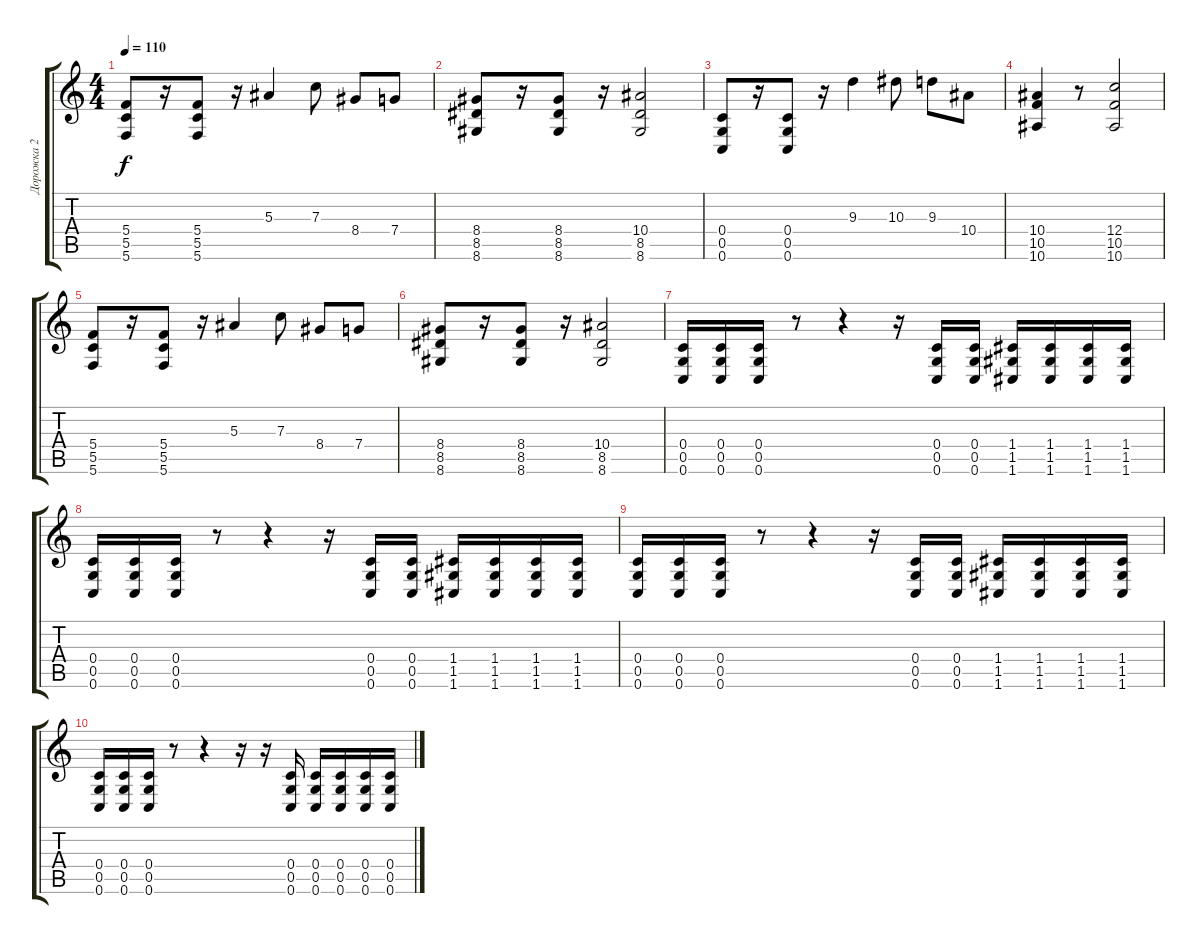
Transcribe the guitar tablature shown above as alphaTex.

\track ("Дорожка 2" "Дорожка 2") {instrument distortionguitar}
\staff {score tabs}
\tuning (D4 A3 F3 C3 G2 C2) {hide}
\ts (4 4)
\tempo 110
\clef g2
\ks c
(5.4 5.5 5.6).8{dy f} r.16 (5.4 5.5 5.6).8 r.16 5.3.4 7.3.8 8.4.8 7.4.8 |
(8.4 8.5 8.6).8 r.16 (8.4 8.5 8.6).8 r.16 (10.4 8.5 8.6).2 |
(0.4 0.5 0.6).8 r.16 (0.4 0.5 0.6).8 r.16 9.3.4 10.3.8 9.3.8 10.4.8 |
(10.4 10.5 10.6).4 r.8 (12.4 10.5 10.6).2 |
(5.4 5.5 5.6).8 r.16 (5.4 5.5 5.6).8 r.16 5.3.4 7.3.8 8.4.8 7.4.8 |
(8.4 8.5 8.6).8 r.16 (8.4 8.5 8.6).8 r.16 (10.4 8.5 8.6).2 |
(0.4 0.5 0.6).16 (0.4 0.5 0.6).16 (0.4 0.5 0.6).16 r.8 r.4 r.16 (0.4 0.5 0.6).16 (0.4 0.5 0.6).16 (1.4 1.5 1.6).16 (1.4 1.5 1.6).16 (1.4 1.5 1.6).16 (1.4 1.5 1.6).16 |
(0.4 0.5 0.6).16 (0.4 0.5 0.6).16 (0.4 0.5 0.6).16 r.8 r.4 r.16 (0.4 0.5 0.6).16 (0.4 0.5 0.6).16 (1.4 1.5 1.6).16 (1.4 1.5 1.6).16 (1.4 1.5 1.6).16 (1.4 1.5 1.6).16 |
(0.4 0.5 0.6).16 (0.4 0.5 0.6).16 (0.4 0.5 0.6).16 r.8 r.4 r.16 (0.4 0.5 0.6).16 (0.4 0.5 0.6).16 (1.4 1.5 1.6).16 (1.4 1.5 1.6).16 (1.4 1.5 1.6).16 (1.4 1.5 1.6).16 |
(0.4 0.5 0.6).16 (0.4 0.5 0.6).16 (0.4 0.5 0.6).16 r.8 r.4 r.16 r.16 (0.4 0.5 0.6).16 (0.4 0.5 0.6).16 (0.4 0.5 0.6).16 (0.4 0.5 0.6).16 (0.4 0.5 0.6).16
